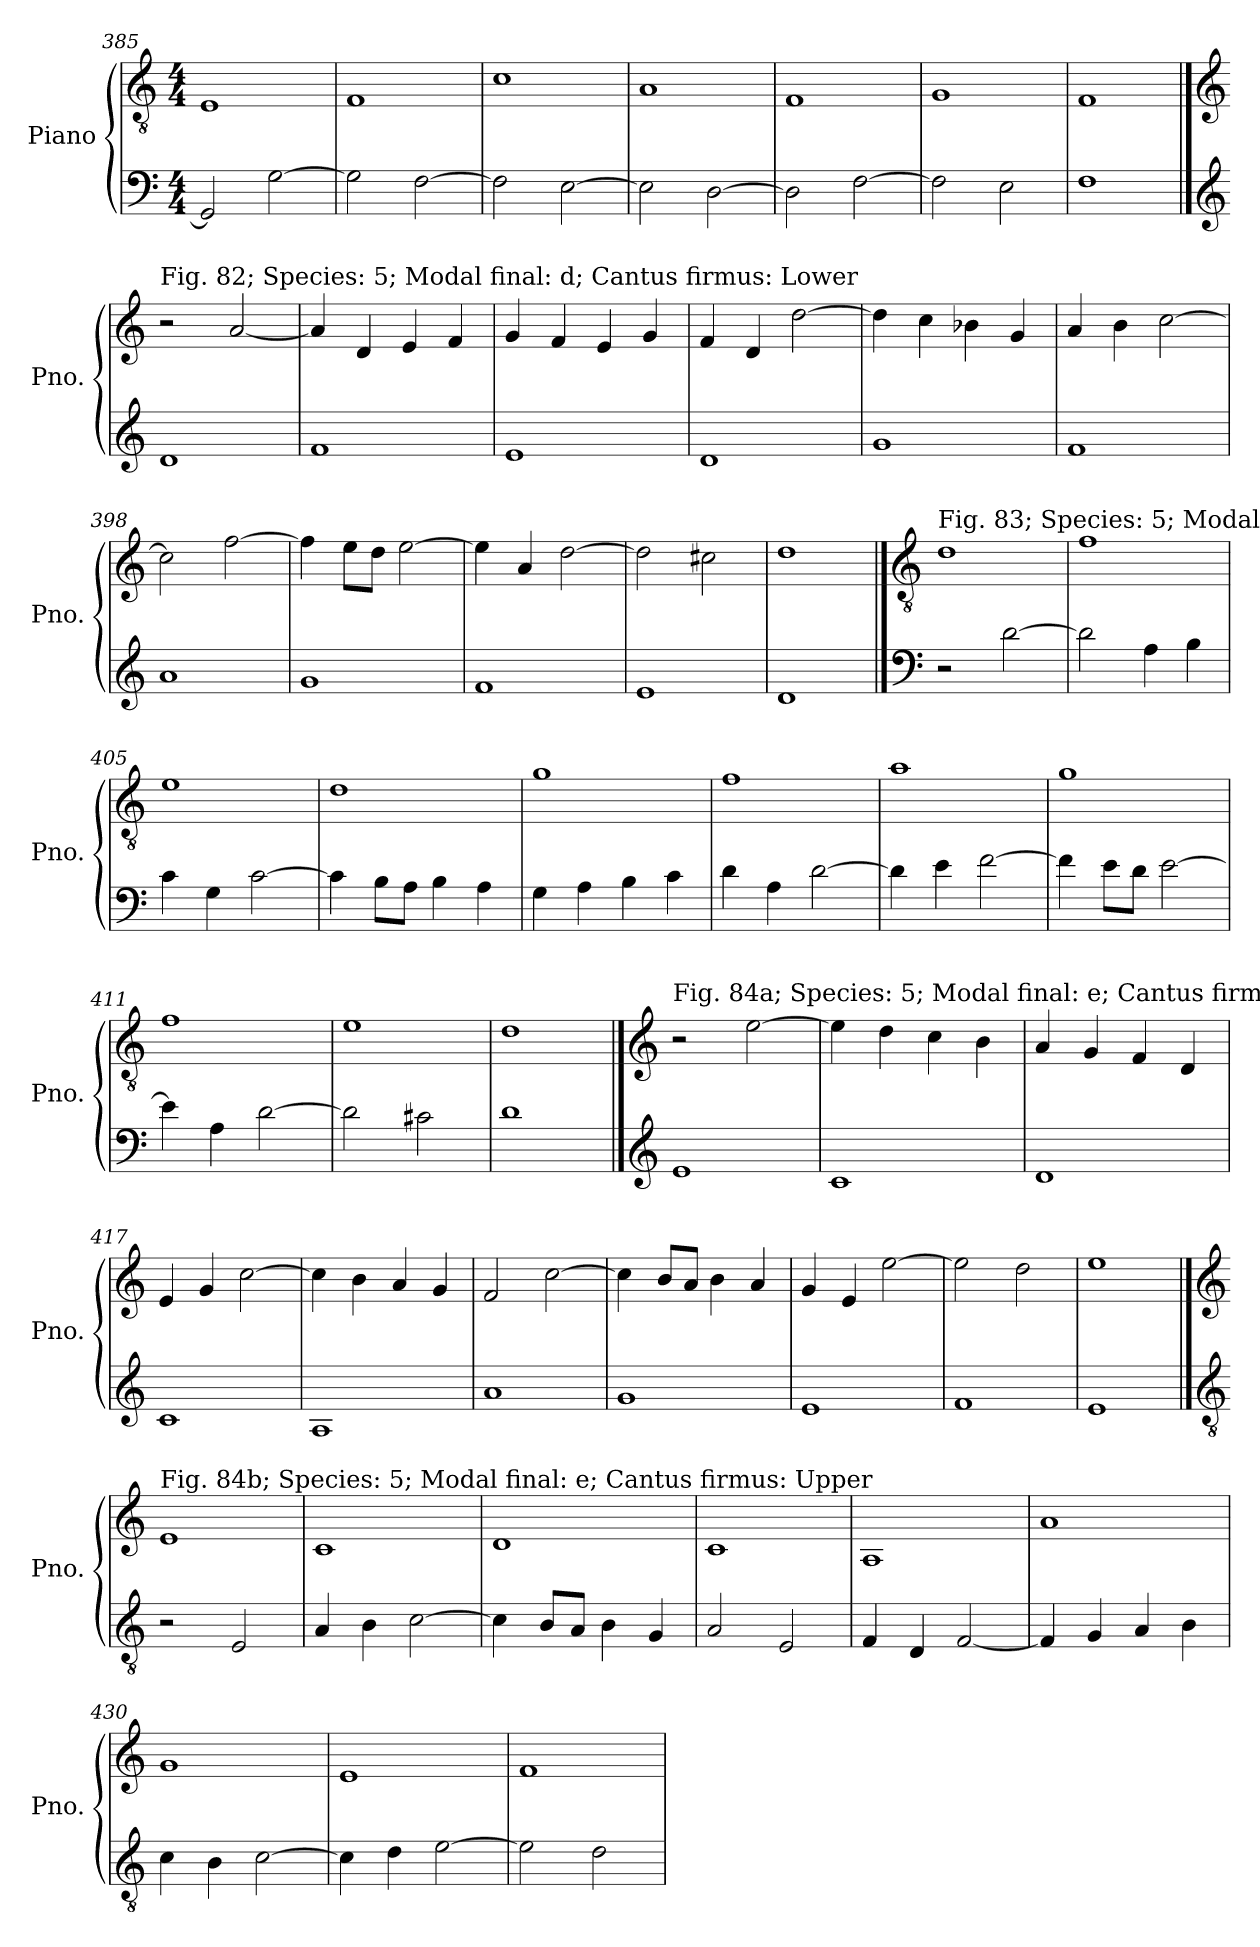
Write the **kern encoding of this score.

**kern	**kern
*part1	*part1
*staff2	*staff1
*I"Piano	*
*I'Pno.	*
*clefF4	*clefGv2
*k[]	*k[]
*M4/4	*M4/4
=385	=385
2GG/]	1E
[2G\	.
=386	=386
2G\]	1F
[2F\	.
=387	=387
2F\]	1c
[2E\	.
=388	=388
2E\]	1A
[2D\	.
=389	=389
2D\]	1F
[2F\	.
=390	=390
2F\]	1G
2E\	.
=391	=391
1F	1F
!!LO:PB:g=z
==392	==392
*clefG2	*clefG2
!	!LO:TX:a:t=Fig. 82; Species&colon; 5; Modal final&colon; d; Cantus firmus&colon; Lower
1d	2r
.	[2a/
=393	=393
1f	4a/]
.	4d/
.	4e/
.	4f/
=394	=394
1e	4g/
.	4f/
.	4e/
.	4g/
=395	=395
1d	4f/
.	4d/
.	[2dd\
=396	=396
1g	4dd\]
.	4cc\
.	4b-X\
.	4g/
!!LO:LB:g=z
=397	=397
1f	4a/
.	4b\
.	[2cc\
=398	=398
1a	2cc\]
.	[2ff\
=399	=399
1g	4ff\]
.	8ee\L
.	8dd\J
.	[2ee\
=400	=400
1f	4ee\]
.	4a/
.	[2dd\
=401	=401
1e	2dd\]
.	2cc#X\
=402	=402
1d	1dd
!!LO:LB:g=z
==403	==403
*clefF4	*clefGv2
!	!LO:TX:a:t=Fig. 83; Species&colon; 5; Modal final&colon; d; Cantus firmus&colon; Upper
2r	1d
[2d\	.
=404	=404
2d\]	1f
4A\	.
4B\	.
=405	=405
4c\	1e
4G\	.
[2c\	.
=406	=406
4c\]	1d
8B\L	.
8A\J	.
4B\	.
4A\	.
=407	=407
4G\	1g
4A\	.
4B\	.
4c\	.
=408	=408
4d\	1f
4A\	.
[2d\	.
!!LO:LB:g=z
=409	=409
4d\]	1a
4e\	.
[2f\	.
=410	=410
4f\]	1g
8e\L	.
8d\J	.
[2e\	.
=411	=411
4e\]	1f
4A\	.
[2d\	.
=412	=412
2d\]	1e
2c#X\	.
=413	=413
1d	1d
!!LO:LB:g=z
==414	==414
*clefG2	*clefG2
!	!LO:TX:a:t=Fig. 84a; Species&colon; 5; Modal final&colon; e; Cantus firmus&colon; Lower
1e	2r
.	[2ee\
=415	=415
1c	4ee\]
.	4dd\
.	4cc\
.	4b\
=416	=416
1d	4a/
.	4g/
.	4f/
.	4d/
=417	=417
1c	4e/
.	4g/
.	[2cc\
=418	=418
1A	4cc\]
.	4b\
.	4a/
.	4g/
!!LO:LB:g=z
=419	=419
1a	2f/
.	[2cc\
=420	=420
1g	4cc\]
.	8b/L
.	8a/J
.	4b\
.	4a/
=421	=421
1e	4g/
.	4e/
.	[2ee\
=422	=422
1f	2ee\]
.	2dd\
=423	=423
1e	1ee
!!LO:PB:g=z
==424	==424
*clefGv2	*clefG2
!	!LO:TX:a:t=Fig. 84b; Species&colon; 5; Modal final&colon; e; Cantus firmus&colon; Upper
2r	1e
2E/	.
=425	=425
4A/	1c
4B\	.
[2c\	.
=426	=426
4c\]	1d
8B/L	.
8A/J	.
4B\	.
4G/	.
=427	=427
2A/	1c
2E/	.
=428	=428
4F/	1A
4D/	.
[2F/	.
!!LO:LB:g=z
=429	=429
4F/]	1a
4G/	.
4A/	.
4B\	.
=430	=430
4c\	1g
4B\	.
[2c\	.
=431	=431
4c\]	1e
4d\	.
[2e\	.
=432	=432
2e\]	1f
2d\	.
=	=
*-	*-
